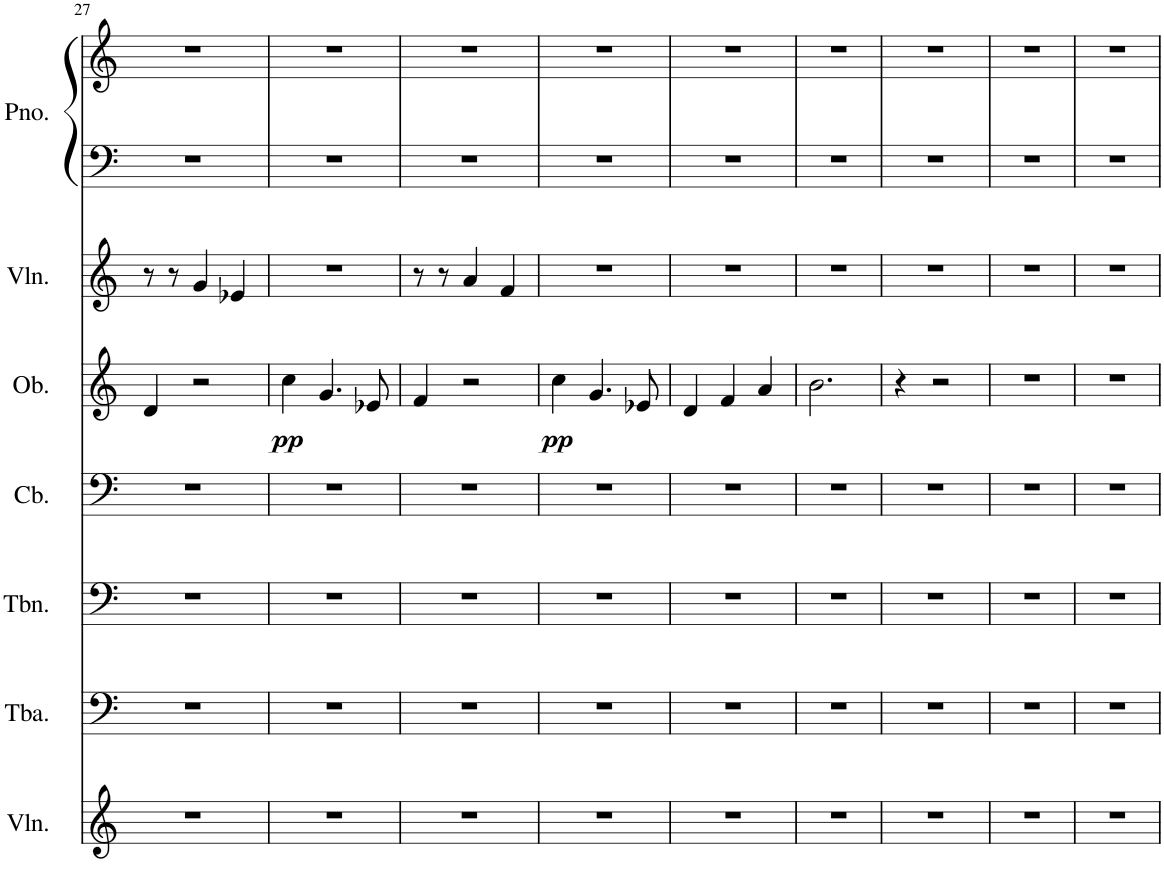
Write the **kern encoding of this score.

**kern	**kern	**kern	**kern	**kern	**dynam	**kern	**kern	**kern
*part7	*part6	*part5	*part4	*part3	*part3	*part2	*part1	*part1
*staff8	*staff7	*staff6	*staff5	*staff4	*staff4	*staff3	*staff2	*staff1
*I"Violin	*I"Tuba	*I"Trombone	*I"Contrabass	*I"Oboe	*	*I"Violin	*I"Piano	*
*I'Vln.	*I'Tba.	*I'Tbn.	*I'Cb.	*I'Ob.	*	*I'Vln.	*I'Pno.	*
!!LO:PB:g=z
*clefG2	*clefF4	*clefF4	*clefF4	*clefG2	*	*clefG2	*clefF4	*clefG2
*	*	*	*Trd7c12	*	*	*	*	*
*k[]	*k[]	*k[]	*k[]	*k[]	*	*k[]	*k[]	*k[]
*M3/4	*M3/4	*M3/4	*M3/4	*M3/4	*	*M3/4	*M3/4	*M3/4
=27	=27	=27	=27	=27	=27	=27	=27	=27
2.r	2.r	2.r	2.r	4d/	.	8r	2.r	2.r
.	.	.	.	.	.	8r	.	.
.	.	.	.	2r	.	4g/	.	.
.	.	.	.	.	.	4e-X/	.	.
=28	=28	=28	=28	=28	=28	=28	=28	=28
!	!	!	!	!	!LO:DY:b	!	!	!
2.r	2.r	2.r	2.r	4cc\	pp	2.r	2.r	2.r
.	.	.	.	4.g/	.	.	.	.
.	.	.	.	8e-X/	.	.	.	.
=29	=29	=29	=29	=29	=29	=29	=29	=29
2.r	2.r	2.r	2.r	4f/	.	8r	2.r	2.r
.	.	.	.	.	.	8r	.	.
.	.	.	.	2r	.	4a/	.	.
.	.	.	.	.	.	4f/	.	.
=30	=30	=30	=30	=30	=30	=30	=30	=30
!	!	!	!	!	!LO:DY:b	!	!	!
2.r	2.r	2.r	2.r	4cc\	pp	2.r	2.r	2.r
.	.	.	.	4.g/	.	.	.	.
.	.	.	.	8e-X/	.	.	.	.
=31	=31	=31	=31	=31	=31	=31	=31	=31
2.r	2.r	2.r	2.r	4d/	.	2.r	2.r	2.r
.	.	.	.	4f/	.	.	.	.
.	.	.	.	4a/	.	.	.	.
=32	=32	=32	=32	=32	=32	=32	=32	=32
2.r	2.r	2.r	2.r	2.b\	.	2.r	2.r	2.r
=33	=33	=33	=33	=33	=33	=33	=33	=33
2.r	2.r	2.r	2.r	4r	.	2.r	2.r	2.r
.	.	.	.	2r	.	.	.	.
=34	=34	=34	=34	=34	=34	=34	=34	=34
2.r	2.r	2.r	2.r	2.r	.	2.r	2.r	2.r
=35	=35	=35	=35	=35	=35	=35	=35	=35
2.r	2.r	2.r	2.r	2.r	.	2.r	2.r	2.r
=	=	=	=	=	=	=	=	=
*-	*-	*-	*-	*-	*-	*-	*-	*-
